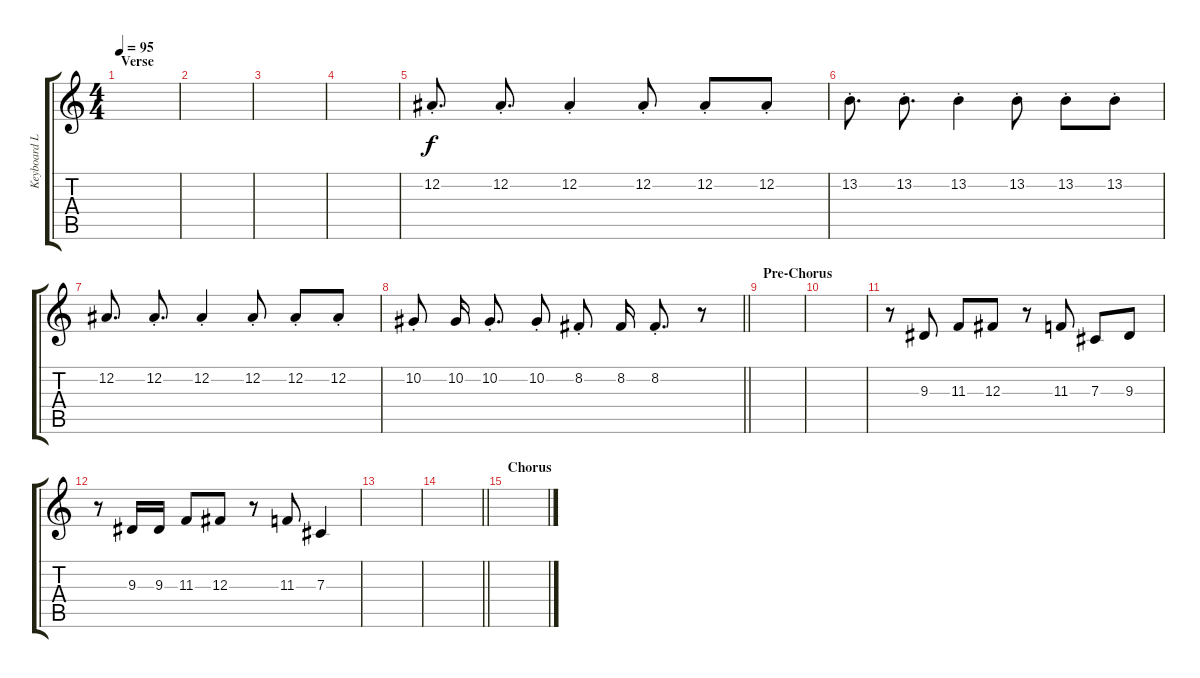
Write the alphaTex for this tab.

\track ("Keyboard Left" "Keyboard L") {instrument lead1square}
\staff {score tabs}
\tuning (Eb4 Bb3 Gb3 Db3 Ab2 Eb2) {hide}
\ts (4 4)
\section ("" "Verse")
\tempo 95
\clef g2
\ks c
|
|
|
|
12.2{st}.8{d volume 11 beam split} 12.2{st}.8{d} 12.2{st}.4 12.2{st}.8 12.2{st}.8 12.2{st}.8 |
13.2{st}.8{d beam split} 13.2{st}.8{d} 13.2{st}.4 13.2{st}.8 13.2{st}.8 13.2{st}.8 |
12.2.8{d beam split} 12.2{st}.8{d} 12.2{st}.4 12.2{st}.8 12.2{st}.8 12.2{st}.8 |
\barLineRight lightlight
10.2{st}.8{beam split} 10.2.16{beam split} 10.2{st}.8{d} 10.2{st}.8 8.2{st}.8{beam split} 8.2.16{beam split} 8.2{st}.8{d} r.8 |
\section ("" "Pre-Chorus")
|
|
r.8{instrument tremolostrings} 9.3.8 11.3.8 12.3.8 r.8 11.3.8 7.3.8 9.3.8 |
r.8 9.3.16 9.3.16 11.3.8 12.3.8 r.8 11.3.8 7.3.4 |
|
\barLineRight lightlight
|
\section ("" "Chorus")
